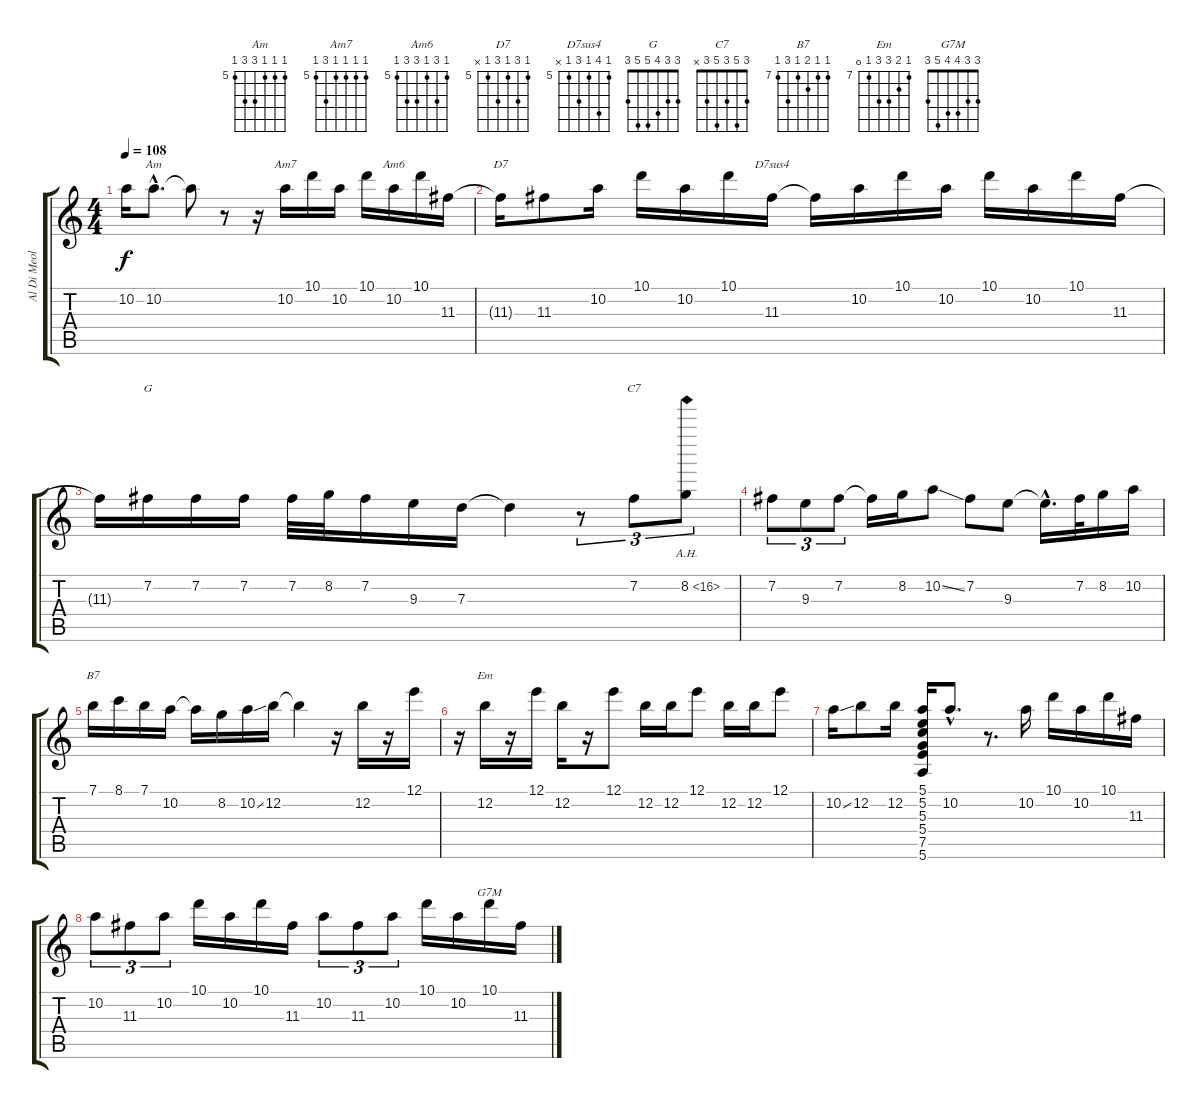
\track ("Al Di Meola" "Al Di Meol") {instrument acousticguitarnylon}
\staff {score tabs}
\tuning (E4 B3 G3 D3 A2 E2) {hide}
\chord ("Am" 5 5 5 7 7 5) {firstfret 5}
\chord ("Am7" 5 5 5 5 7 5) {firstfret 5}
\chord ("Am6" 5 7 5 7 7 5) {firstfret 5}
\chord ("D7" 5 7 5 7 5 x) {firstfret 5}
\chord ("D7sus4" 5 8 5 7 5 x) {firstfret 5}
\chord ("G" 3 3 4 5 5 3)
\chord ("C7" 3 5 3 5 3 x)
\chord ("B7" 7 7 8 7 9 7) {firstfret 7}
\chord ("Em" 7 8 9 9 7 0) {firstfret 7}
\chord ("G7M" 3 3 4 4 5 3)
\ts (4 4)
\tempo 108
\clef g2
\ks c
10.2{t}.16{dy f} 10.2{hac}.8{d ch "Am"} 10.2{t}.8 r.8 r.16 10.2.16{ch "Am7"} 10.1.16 10.2.16 10.1.16 10.2.16{ch "Am6"} 10.1.16 11.3.16 |
11.3{t}.16{ch "D7"} 11.3.8 10.2.16 10.1.16 10.2.16 10.1.16 11.3.16{ch "D7sus4"} 11.3{t}.16 10.2.16 10.1.16 10.2.16 10.1.16 10.2.16 10.1.16 11.3.16 |
11.3{t}.16 7.2.16{ch "G"} 7.2.16 7.2.16 7.2.32 8.2.32 7.2.16 9.3.16 7.3.16 7.3{t}.4 r.8{tu (3 2)} 7.2.8{tu (3 2) ch "C7"} 8.2{ah 8}.8{tu (3 2)} |
7.2.8{tu (3 2)} 9.3.8{tu (3 2)} 7.2.8{tu (3 2)} 7.2{t}.16 8.2.16 10.2{ss}.8 7.2.8 9.3.8 9.3{hac t}.16{d} 7.2.32 8.2.16 10.2.16 |
7.1.16{ch "B7"} 8.1.16 7.1.16 10.2.16 10.2{t}.16 8.2.16 10.2{ss}.16 12.2.16 12.2{t}.4 r.16 12.2.16 r.16 12.1.16 |
r.16 12.2.16{ch "Em"} r.16 12.1.16 12.2.16 r.16 12.1.8 12.2.16 12.2.16 12.1.8 12.2.16 12.2.16 12.1.8 |
10.2{ss}.16 12.2.8 12.2.16 (5.1 5.2 5.3 5.4 7.5 5.6).16 10.2{hac}.8{d} r.8{d} 10.2.16 10.1.16 10.2.16 10.1.16 11.3.16 |
10.2.8{tu (3 2)} 11.3.8{tu (3 2)} 10.2.8{tu (3 2)} 10.1.16 10.2.16 10.1.16 11.3.16 10.2.8{tu (3 2)} 11.3.8{tu (3 2)} 10.2.8{tu (3 2)} 10.1.16 10.2.16 10.1.16{ch "G7M"} 11.3.16
